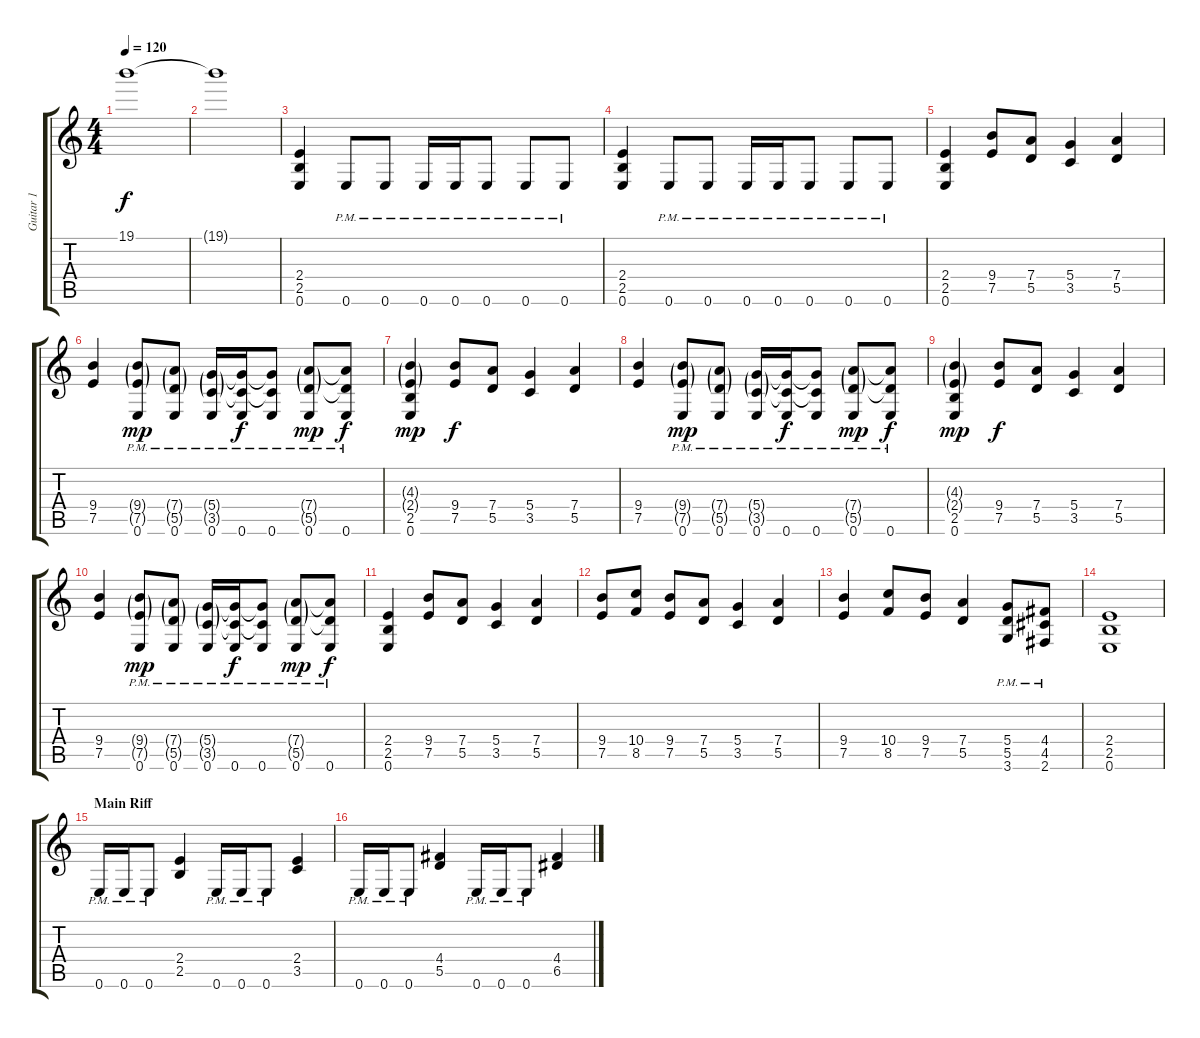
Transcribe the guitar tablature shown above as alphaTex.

\track ("Guitar 1" "Guitar 1") {instrument distortionguitar}
\staff {score tabs}
\tuning (E4 B3 G3 D3 A2 E2) {hide}
\ts (4 4)
\tempo 120
\clef g2
\ks c
19.1.1{dy f} |
19.1{t}.1{volume 8} |
(2.4 2.5 0.6).4{volume 13} 0.6{pm}.8 0.6{pm}.8 0.6{pm}.16 0.6{pm}.16 0.6{pm}.8 0.6{pm}.8 0.6{pm}.8 |
(2.4 2.5 0.6).4 0.6{pm}.8 0.6{pm}.8 0.6{pm}.16 0.6{pm}.16 0.6{pm}.8 0.6{pm}.8 0.6{pm}.8 |
(2.4 2.5 0.6).4 (9.4 7.5).8 (7.4 5.5).8 (5.4 3.5).4 (7.4 5.5).4 |
(9.4 7.5).4 (9.4{g} 7.5{g} 0.6{pm}).8{dy mp} (7.4{g} 5.5{g} 0.6{pm}).8 (5.4{g} 3.5{g} 0.6{pm}).16 (5.4{t} 3.5{t} 0.6{pm}).16{dy f} (5.4{t} 3.5{t} 0.6{pm}).8 (7.4{g} 5.5{g} 0.6{pm}).8{dy mp} (7.4{t} 5.5{t} 0.6{pm}).8{dy f} |
(4.3{g} 2.4{g} 2.5 0.6).4{dy mp} (9.4 7.5).8{dy f} (7.4 5.5).8 (5.4 3.5).4 (7.4 5.5).4 |
(9.4 7.5).4 (9.4{g} 7.5{g} 0.6{pm}).8{dy mp} (7.4{g} 5.5{g} 0.6{pm}).8 (5.4{g} 3.5{g} 0.6{pm}).16 (5.4{t} 3.5{t} 0.6{pm}).16{dy f} (5.4{t} 3.5{t} 0.6{pm}).8 (7.4{g} 5.5{g} 0.6{pm}).8{dy mp} (7.4{t} 5.5{t} 0.6{pm}).8{dy f} |
(4.3{g} 2.4{g} 2.5 0.6).4{dy mp} (9.4 7.5).8{dy f} (7.4 5.5).8 (5.4 3.5).4 (7.4 5.5).4 |
(9.4 7.5).4 (9.4{g} 7.5{g} 0.6{pm}).8{dy mp} (7.4{g} 5.5{g} 0.6{pm}).8 (5.4{g} 3.5{g} 0.6{pm}).16 (5.4{t} 3.5{t} 0.6{pm}).16{dy f} (5.4{t} 3.5{t} 0.6{pm}).8 (7.4{g} 5.5{g} 0.6{pm}).8{dy mp} (7.4{t} 5.5{t} 0.6{pm}).8{dy f} |
(2.4 2.5 0.6).4 (9.4 7.5).8 (7.4 5.5).8 (5.4 3.5).4 (7.4 5.5).4 |
(9.4 7.5).8 (10.4 8.5).8 (9.4 7.5).8 (7.4 5.5).8 (5.4 3.5).4 (7.4 5.5).4 |
(9.4 7.5).4 (10.4 8.5).8 (9.4 7.5).8 (7.4 5.5).4 (5.4{pm} 5.5{pm} 3.6{pm}).8 (4.4{pm} 4.5{pm} 2.6{pm}).8 |
(2.4 2.5 0.6).1 |
\section ("" "Main Riff")
0.6{pm}.16 0.6{pm}.16 0.6{pm}.8 (2.4 2.5).4 0.6{pm}.16 0.6{pm}.16 0.6{pm}.8 (2.4 3.5).4 |
0.6{pm}.16 0.6{pm}.16 0.6{pm}.8 (4.4 5.5).4 0.6{pm}.16 0.6{pm}.16 0.6{pm}.8 (4.4 6.5).4
